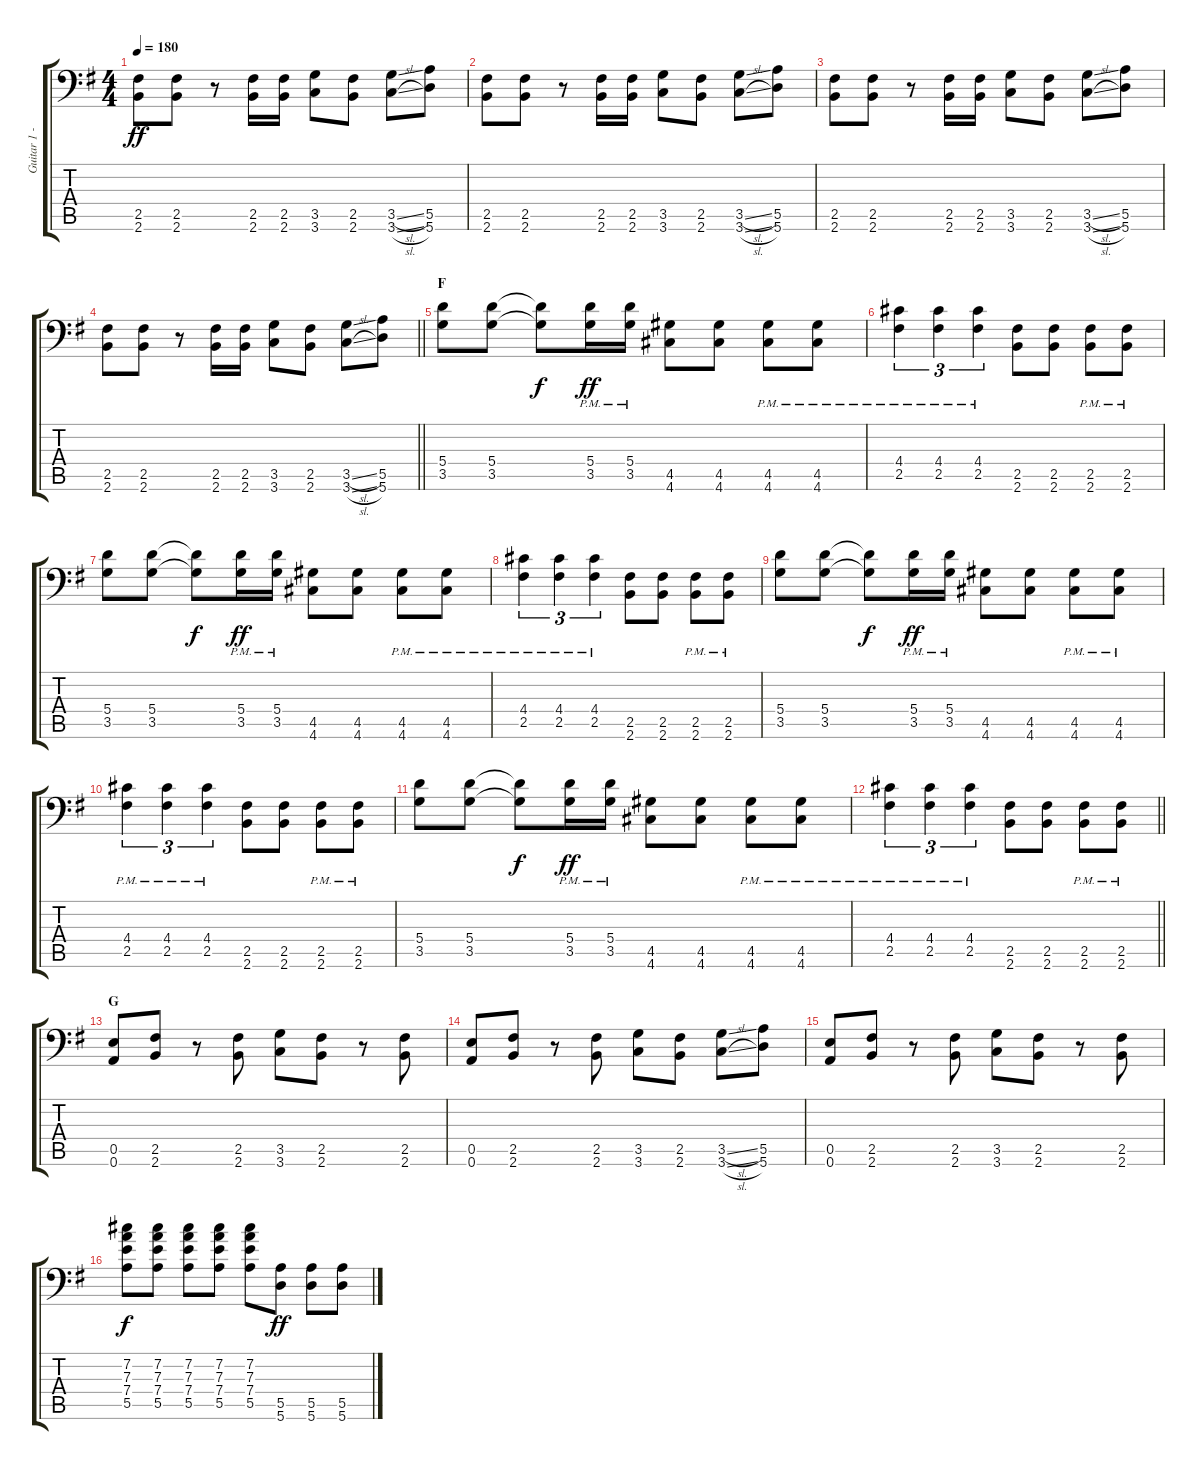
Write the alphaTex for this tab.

\track ("Guitar 1 - Uruha" "Guitar 1 -") {instrument distortionguitar}
\staff {score tabs}
\tuning (B3 Gb3 D3 A2 E2 A1) {hide}
\ts (4 4)
\tempo 180
\clef f4
\ks g
(2.5 2.6).8{dy ff} (2.5 2.6).8 r.8 (2.5 2.6).16 (2.5 2.6).16 (3.5 3.6).8 (2.5 2.6).8 (3.5{sl} 3.6{sl}).8 (5.5 5.6).8 |
(2.5 2.6).8 (2.5 2.6).8 r.8 (2.5 2.6).16 (2.5 2.6).16 (3.5 3.6).8 (2.5 2.6).8 (3.5{sl} 3.6{sl}).8 (5.5 5.6).8 |
(2.5 2.6).8 (2.5 2.6).8 r.8 (2.5 2.6).16 (2.5 2.6).16 (3.5 3.6).8 (2.5 2.6).8 (3.5{sl} 3.6{sl}).8 (5.5 5.6).8 |
\barLineRight lightlight
(2.5 2.6).8 (2.5 2.6).8 r.8 (2.5 2.6).16 (2.5 2.6).16 (3.5 3.6).8 (2.5 2.6).8 (3.5{sl} 3.6{sl}).8 (5.5 5.6).8 |
\section ("" "F")
(5.4 3.5).8 (5.4 3.5).8 (5.4{t} 3.5{t}).8{dy f} (5.4{pm} 3.5{pm}).16{dy ff} (5.4{pm} 3.5{pm}).16 (4.5 4.6).8 (4.5 4.6).8 (4.5{pm} 4.6{pm}).8 (4.5{pm} 4.6{pm}).8 |
(4.4{pm} 2.5{pm}).4{tu (3 2)} (4.4{pm} 2.5{pm}).4{tu (3 2)} (4.4{pm} 2.5{pm}).4{tu (3 2)} (2.5 2.6).8 (2.5 2.6).8 (2.5{pm} 2.6{pm}).8 (2.5{pm} 2.6{pm}).8 |
(5.4 3.5).8 (5.4 3.5).8 (5.4{t} 3.5{t}).8{dy f} (5.4{pm} 3.5{pm}).16{dy ff} (5.4{pm} 3.5{pm}).16 (4.5 4.6).8 (4.5 4.6).8 (4.5{pm} 4.6{pm}).8 (4.5{pm} 4.6{pm}).8 |
(4.4{pm} 2.5{pm}).4{tu (3 2)} (4.4{pm} 2.5{pm}).4{tu (3 2)} (4.4{pm} 2.5{pm}).4{tu (3 2)} (2.5 2.6).8 (2.5 2.6).8 (2.5{pm} 2.6{pm}).8 (2.5{pm} 2.6{pm}).8 |
(5.4 3.5).8 (5.4 3.5).8 (5.4{t} 3.5{t}).8{dy f} (5.4{pm} 3.5{pm}).16{dy ff} (5.4{pm} 3.5{pm}).16 (4.5 4.6).8 (4.5 4.6).8 (4.5{pm} 4.6{pm}).8 (4.5{pm} 4.6{pm}).8 |
(4.4{pm} 2.5{pm}).4{tu (3 2)} (4.4{pm} 2.5{pm}).4{tu (3 2)} (4.4{pm} 2.5{pm}).4{tu (3 2)} (2.5 2.6).8 (2.5 2.6).8 (2.5{pm} 2.6{pm}).8 (2.5{pm} 2.6{pm}).8 |
(5.4 3.5).8 (5.4 3.5).8 (5.4{t} 3.5{t}).8{dy f} (5.4{pm} 3.5{pm}).16{dy ff} (5.4{pm} 3.5{pm}).16 (4.5 4.6).8 (4.5 4.6).8 (4.5{pm} 4.6{pm}).8 (4.5{pm} 4.6{pm}).8 |
\barLineRight lightlight
(4.4{pm} 2.5{pm}).4{tu (3 2)} (4.4{pm} 2.5{pm}).4{tu (3 2)} (4.4{pm} 2.5{pm}).4{tu (3 2)} (2.5 2.6).8 (2.5 2.6).8 (2.5{pm} 2.6{pm}).8 (2.5{pm} 2.6{pm}).8 |
\section ("" "G")
(0.5 0.6).8 (2.5 2.6).8 r.8 (2.5 2.6).8 (3.5 3.6).8 (2.5 2.6).8 r.8 (2.5 2.6).8 |
(0.5 0.6).8 (2.5 2.6).8 r.8 (2.5 2.6).8 (3.5 3.6).8 (2.5 2.6).8 (3.5{sl} 3.6{sl}).8 (5.5 5.6).8 |
(0.5 0.6).8 (2.5 2.6).8 r.8 (2.5 2.6).8 (3.5 3.6).8 (2.5 2.6).8 r.8 (2.5 2.6).8 |
(7.2 7.3 7.4 5.5).8{dy f} (7.2 7.3 7.4 5.5).8 (7.2 7.3 7.4 5.5).8 (7.2 7.3 7.4 5.5).8 (7.2 7.3 7.4 5.5).8 (5.5 5.6).8{dy ff} (5.5 5.6).8 (5.5 5.6).8
